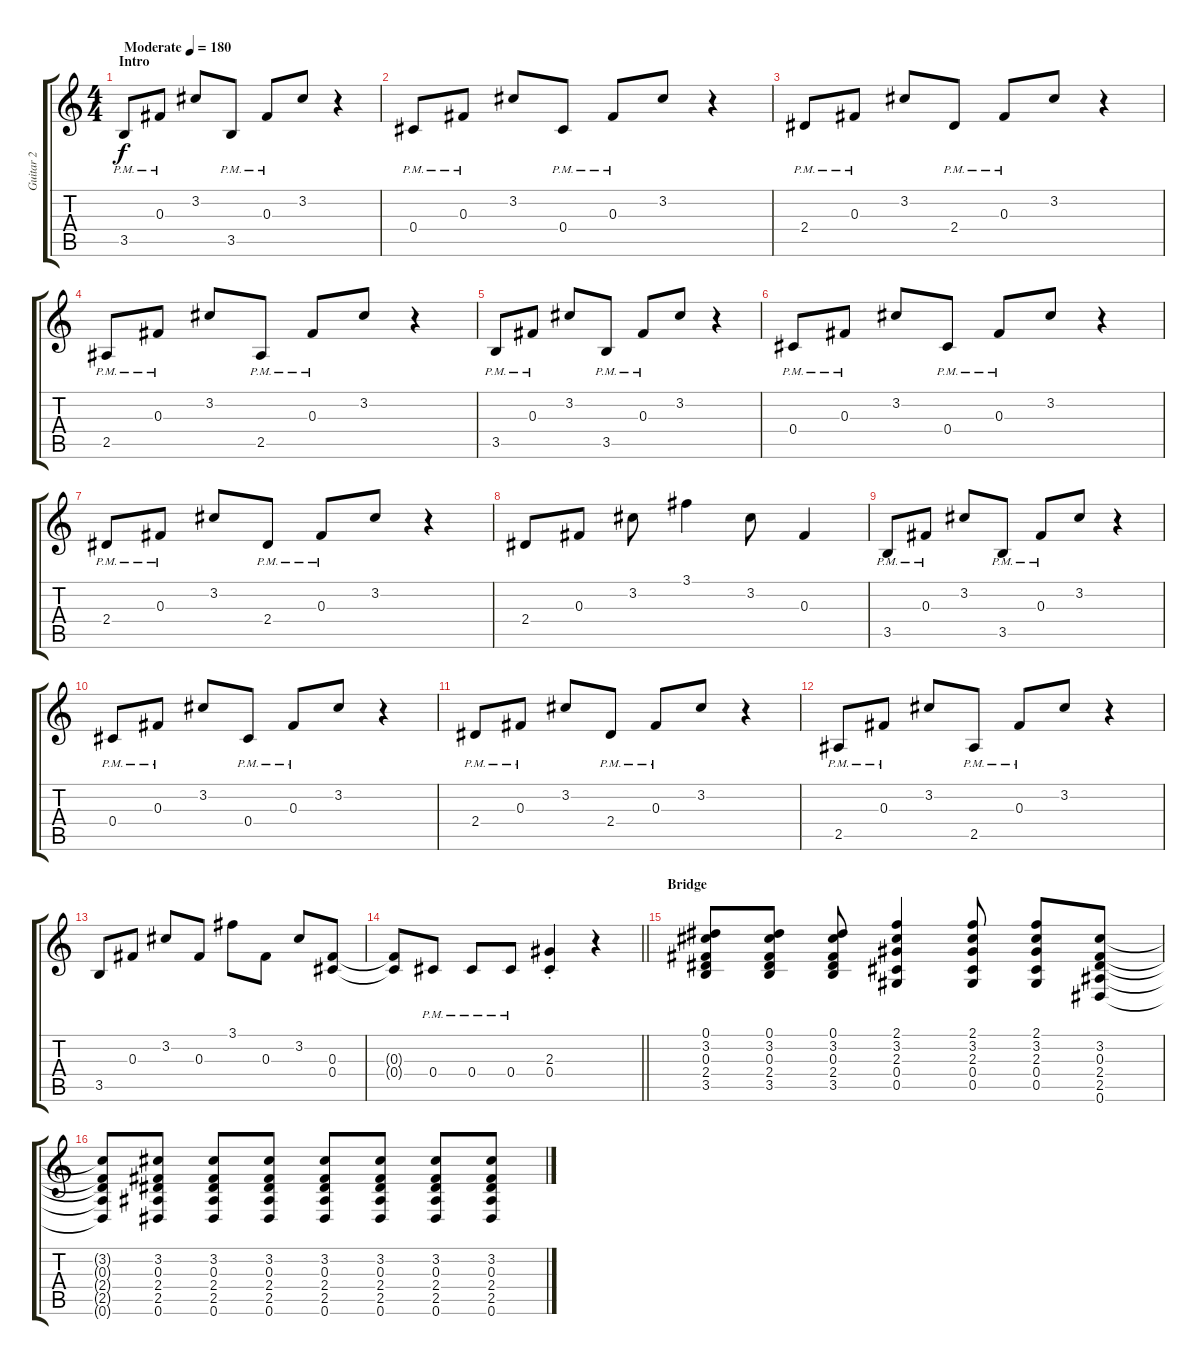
\track ("Guitar 2" "Guitar 2") {instrument overdrivenguitar}
\staff {score tabs}
\tuning (Eb4 Bb3 Gb3 Db3 Ab2 Eb2) {hide}
\ts (4 4)
\section ("" "Intro")
\tempo (180 "Moderate")
\clef g2
\ks c
3.5{pm}.8{dy f instrument overdrivenguitar} 0.3{pm}.8 3.2.8 3.5{pm}.8 0.3{pm}.8 3.2.8 r.4 |
0.4{pm}.8 0.3{pm}.8 3.2.8 0.4{pm}.8 0.3{pm}.8 3.2.8 r.4 |
2.4{pm}.8 0.3{pm}.8 3.2.8 2.4{pm}.8 0.3{pm}.8 3.2.8 r.4 |
2.5{pm}.8 0.3{pm}.8 3.2.8 2.5{pm}.8 0.3{pm}.8 3.2.8 r.4 |
3.5{pm}.8 0.3{pm}.8 3.2.8 3.5{pm}.8 0.3{pm}.8 3.2.8 r.4 |
0.4{pm}.8 0.3{pm}.8 3.2.8 0.4{pm}.8 0.3{pm}.8 3.2.8 r.4 |
2.4{pm}.8 0.3{pm}.8 3.2.8 2.4{pm}.8 0.3{pm}.8 3.2.8 r.4 |
2.4.8 0.3.8 3.2.8 3.1.4 3.2.8 0.3.4 |
3.5{pm}.8 0.3{pm}.8 3.2.8 3.5{pm}.8 0.3{pm}.8 3.2.8 r.4 |
0.4{pm}.8 0.3{pm}.8 3.2.8 0.4{pm}.8 0.3{pm}.8 3.2.8 r.4 |
2.4{pm}.8 0.3{pm}.8 3.2.8 2.4{pm}.8 0.3{pm}.8 3.2.8 r.4 |
2.5{pm}.8 0.3{pm}.8 3.2.8 2.5{pm}.8 0.3{pm}.8 3.2.8 r.4 |
3.5.8 0.3.8 3.2.8 0.3.8 3.1.8 0.3.8 3.2.8 (0.3 0.4).8 |
\barLineRight lightlight
(0.3{t} 0.4{t}).8 0.4{pm}.8 0.4{pm}.8 0.4{pm}.8 (2.3{st} 0.4{st}).4 r.4 |
\section ("" "Bridge")
(0.1 3.2 0.3 2.4 3.5).8 (0.1 3.2 0.3 2.4 3.5).8 (0.1 3.2 0.3 2.4 3.5).8 (2.1 3.2 2.3 0.4 0.5).4 (2.1 3.2 2.3 0.4 0.5).8 (2.1 3.2 2.3 0.4 0.5).8 (3.2 0.3 2.4 2.5 0.6).8 |
(3.2{t} 0.3{t} 2.4{t} 2.5{t} 0.6{t}).8 (3.2 0.3 2.4 2.5 0.6).8 (3.2 0.3 2.4 2.5 0.6).8 (3.2 0.3 2.4 2.5 0.6).8 (3.2 0.3 2.4 2.5 0.6).8 (3.2 0.3 2.4 2.5 0.6).8 (3.2 0.3 2.4 2.5 0.6).8 (3.2 0.3 2.4 2.5 0.6).8
